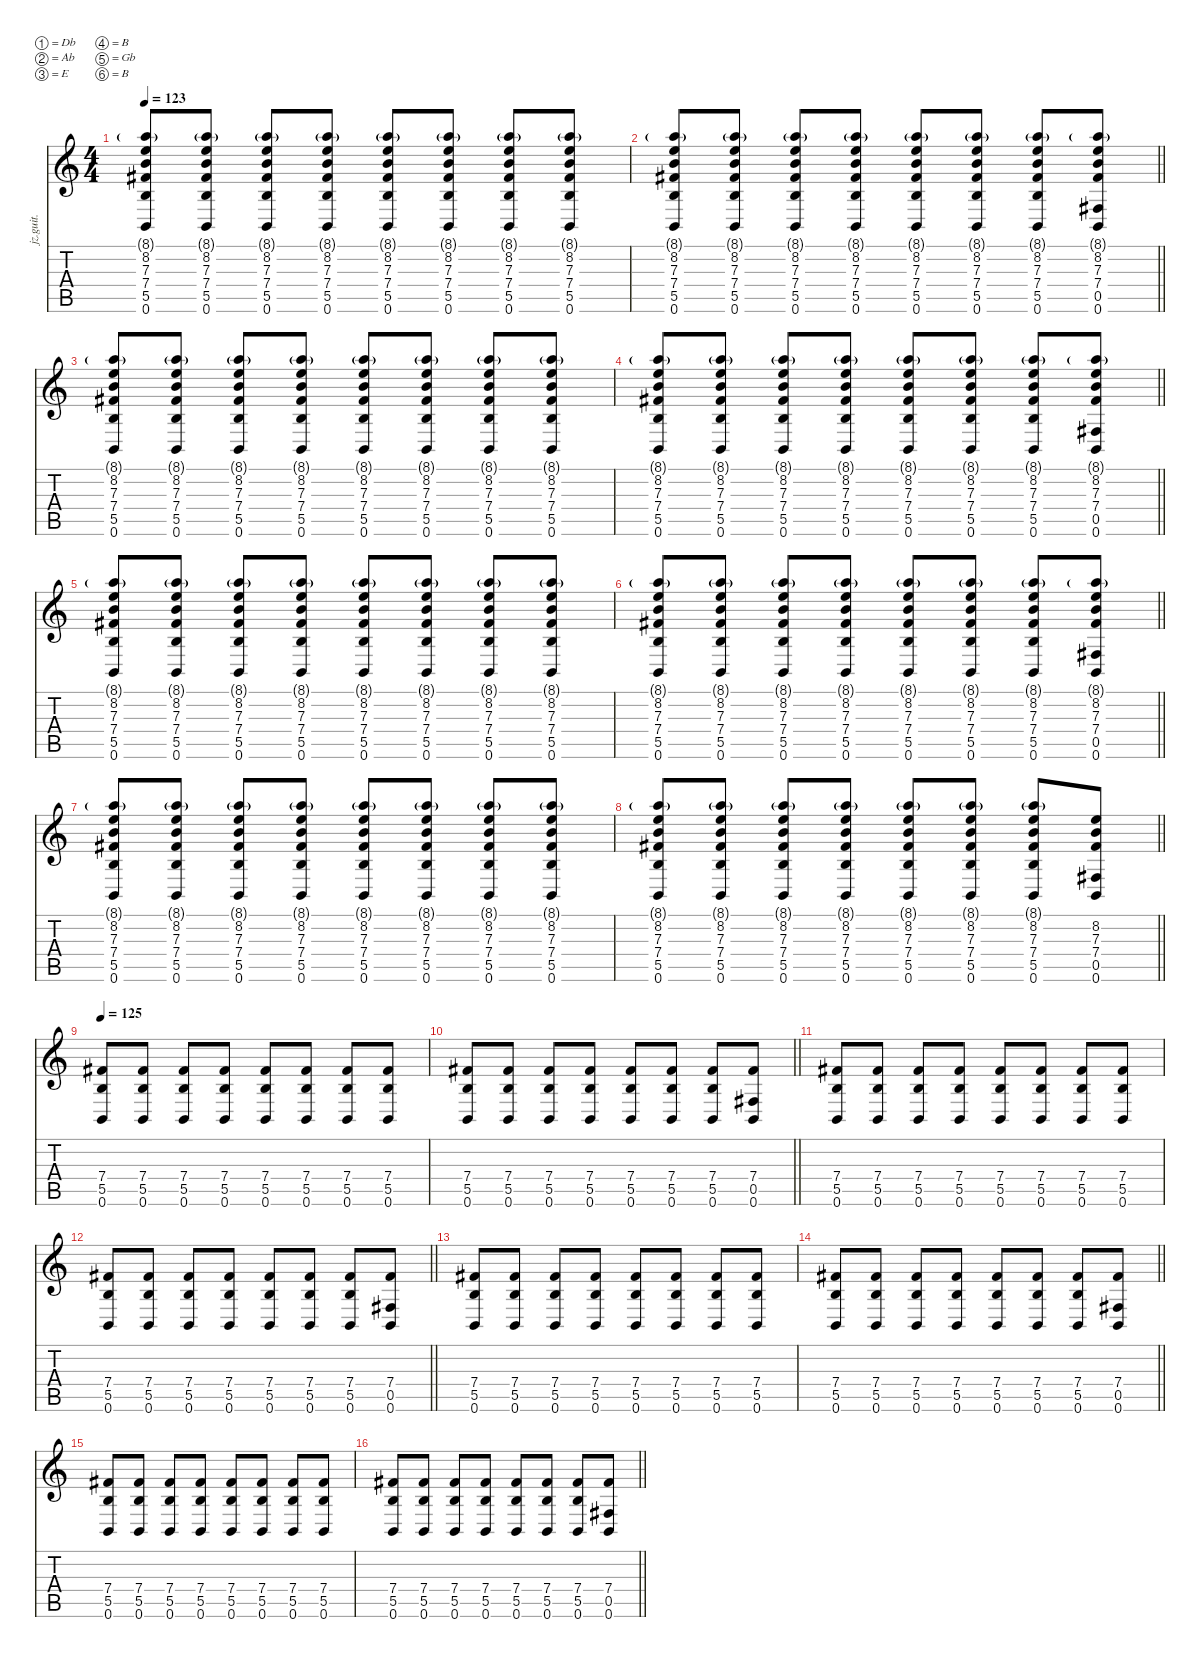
\defaultSystemsLayout 4
\hideDynamics
\bracketExtendMode nobrackets
\otherSystemsTrackNameOrientation horizontal
\track ("Guitar 2" "jz.guit.") {instrument electricguitarjazz}
\staff {score tabs}
\tuning (Db4 Ab3 E3 B2 Gb2 B1)
\ts (4 4)
\tempo 123
\clef g2
\ks c
(8.1{g} 8.2 7.3 7.4{acc #} 5.5 0.6).8{dy f beam Up} (8.1{g} 8.2 7.3 7.4{acc #} 5.5 0.6).8{beam Up} (8.1{g} 8.2 7.3 7.4{acc #} 5.5 0.6).8{beam Up} (8.1{g} 8.2 7.3 7.4{acc #} 5.5 0.6).8{beam Up} (8.1{g} 8.2 7.3 7.4{acc #} 5.5 0.6).8{beam Up} (8.1{g} 8.2 7.3 7.4{acc #} 5.5 0.6).8{beam Up} (8.1{g} 8.2 7.3 7.4{acc #} 5.5 0.6).8{beam Up} (8.1{g} 8.2 7.3 7.4{acc #} 5.5 0.6).8{beam Up} |
\barLineRight lightlight
(8.1{g} 8.2 7.3 7.4{acc #} 5.5 0.6).8{beam Up} (8.1{g} 8.2 7.3 7.4{acc #} 5.5 0.6).8{beam Up} (8.1{g} 8.2 7.3 7.4{acc #} 5.5 0.6).8{beam Up} (8.1{g} 8.2 7.3 7.4{acc #} 5.5 0.6).8{beam Up} (8.1{g} 8.2 7.3 7.4{acc #} 5.5 0.6).8{beam Up} (8.1{g} 8.2 7.3 7.4{acc #} 5.5 0.6).8{beam Up} (8.1{g} 8.2 7.3 7.4{acc #} 5.5 0.6).8{beam Up} (8.1{g} 8.2 7.3 7.4{acc #} 0.5{acc #} 0.6).8{beam Up} |
(8.1{g} 8.2 7.3 7.4{acc #} 5.5 0.6).8{beam Up} (8.1{g} 8.2 7.3 7.4{acc #} 5.5 0.6).8{beam Up} (8.1{g} 8.2 7.3 7.4{acc #} 5.5 0.6).8{beam Up} (8.1{g} 8.2 7.3 7.4{acc #} 5.5 0.6).8{beam Up} (8.1{g} 8.2 7.3 7.4{acc #} 5.5 0.6).8{beam Up} (8.1{g} 8.2 7.3 7.4{acc #} 5.5 0.6).8{beam Up} (8.1{g} 8.2 7.3 7.4{acc #} 5.5 0.6).8{beam Up} (8.1{g} 8.2 7.3 7.4{acc #} 5.5 0.6).8{beam Up} |
\barLineRight lightlight
(8.1{g} 8.2 7.3 7.4{acc #} 5.5 0.6).8{beam Up} (8.1{g} 8.2 7.3 7.4{acc #} 5.5 0.6).8{beam Up} (8.1{g} 8.2 7.3 7.4{acc #} 5.5 0.6).8{beam Up} (8.1{g} 8.2 7.3 7.4{acc #} 5.5 0.6).8{beam Up} (8.1{g} 8.2 7.3 7.4{acc #} 5.5 0.6).8{beam Up} (8.1{g} 8.2 7.3 7.4{acc #} 5.5 0.6).8{beam Up} (8.1{g} 8.2 7.3 7.4{acc #} 5.5 0.6).8{beam Up} (8.1{g} 8.2 7.3 7.4{acc #} 0.5{acc #} 0.6).8{beam Up} |
(8.1{g} 8.2 7.3 7.4{acc #} 5.5 0.6).8{beam Up} (8.1{g} 8.2 7.3 7.4{acc #} 5.5 0.6).8{beam Up} (8.1{g} 8.2 7.3 7.4{acc #} 5.5 0.6).8{beam Up} (8.1{g} 8.2 7.3 7.4{acc #} 5.5 0.6).8{beam Up} (8.1{g} 8.2 7.3 7.4{acc #} 5.5 0.6).8{beam Up} (8.1{g} 8.2 7.3 7.4{acc #} 5.5 0.6).8{beam Up} (8.1{g} 8.2 7.3 7.4{acc #} 5.5 0.6).8{beam Up} (8.1{g} 8.2 7.3 7.4{acc #} 5.5 0.6).8{beam Up} |
\barLineRight lightlight
(8.1{g} 8.2 7.3 7.4{acc #} 5.5 0.6).8{beam Up} (8.1{g} 8.2 7.3 7.4{acc #} 5.5 0.6).8{beam Up} (8.1{g} 8.2 7.3 7.4{acc #} 5.5 0.6).8{beam Up} (8.1{g} 8.2 7.3 7.4{acc #} 5.5 0.6).8{beam Up} (8.1{g} 8.2 7.3 7.4{acc #} 5.5 0.6).8{beam Up} (8.1{g} 8.2 7.3 7.4{acc #} 5.5 0.6).8{beam Up} (8.1{g} 8.2 7.3 7.4{acc #} 5.5 0.6).8{beam Up} (8.1{g} 8.2 7.3 7.4{acc #} 0.5{acc #} 0.6).8{beam Up} |
(8.1{g} 8.2 7.3 7.4{acc #} 5.5 0.6).8{beam Up} (8.1{g} 8.2 7.3 7.4{acc #} 5.5 0.6).8{beam Up} (8.1{g} 8.2 7.3 7.4{acc #} 5.5 0.6).8{beam Up} (8.1{g} 8.2 7.3 7.4{acc #} 5.5 0.6).8{beam Up} (8.1{g} 8.2 7.3 7.4{acc #} 5.5 0.6).8{beam Up} (8.1{g} 8.2 7.3 7.4{acc #} 5.5 0.6).8{beam Up} (8.1{g} 8.2 7.3 7.4{acc #} 5.5 0.6).8{beam Up} (8.1{g} 8.2 7.3 7.4{acc #} 5.5 0.6).8{beam Up} |
\barLineRight lightlight
(8.1{g} 8.2 7.3 7.4{acc #} 5.5 0.6).8{beam Up} (8.1{g} 8.2 7.3 7.4{acc #} 5.5 0.6).8{beam Up} (8.1{g} 8.2 7.3 7.4{acc #} 5.5 0.6).8{beam Up} (8.1{g} 8.2 7.3 7.4{acc #} 5.5 0.6).8{beam Up} (8.1{g} 8.2 7.3 7.4{acc #} 5.5 0.6).8{beam Up} (8.1{g} 8.2 7.3 7.4{acc #} 5.5 0.6).8{beam Up} (8.1{g} 8.2 7.3 7.4{acc #} 5.5 0.6).8{beam Up} (8.2 7.3 7.4{acc #} 0.5{acc #} 0.6).8{beam Up} |
\section ("" "")
\tempo 125
(7.4{acc #} 5.5 0.6).8{beam Up} (7.4{acc #} 5.5 0.6).8{beam Up} (7.4{acc #} 5.5 0.6).8{beam Up} (7.4{acc #} 5.5 0.6).8{beam Up} (7.4{acc #} 5.5 0.6).8{beam Up} (7.4{acc #} 5.5 0.6).8{beam Up} (7.4{acc #} 5.5 0.6).8{beam Up} (7.4{acc #} 5.5 0.6).8{beam Up} |
\barLineRight lightlight
(7.4{acc #} 5.5 0.6).8{beam Up} (7.4{acc #} 5.5 0.6).8{beam Up} (7.4{acc #} 5.5 0.6).8{beam Up} (7.4{acc #} 5.5 0.6).8{beam Up} (7.4{acc #} 5.5 0.6).8{beam Up} (7.4{acc #} 5.5 0.6).8{beam Up} (7.4{acc #} 5.5 0.6).8{beam Up} (7.4{acc #} 0.5{acc #} 0.6).8{beam Up} |
(7.4{acc #} 5.5 0.6).8{beam Up} (7.4{acc #} 5.5 0.6).8{beam Up} (7.4{acc #} 5.5 0.6).8{beam Up} (7.4{acc #} 5.5 0.6).8{beam Up} (7.4{acc #} 5.5 0.6).8{beam Up} (7.4{acc #} 5.5 0.6).8{beam Up} (7.4{acc #} 5.5 0.6).8{beam Up} (7.4{acc #} 5.5 0.6).8{beam Up} |
\barLineRight lightlight
(7.4{acc #} 5.5 0.6).8{beam Up} (7.4{acc #} 5.5 0.6).8{beam Up} (7.4{acc #} 5.5 0.6).8{beam Up} (7.4{acc #} 5.5 0.6).8{beam Up} (7.4{acc #} 5.5 0.6).8{beam Up} (7.4{acc #} 5.5 0.6).8{beam Up} (7.4{acc #} 5.5 0.6).8{beam Up} (7.4{acc #} 0.5{acc #} 0.6).8{beam Up} |
(7.4{acc #} 5.5 0.6).8{beam Up} (7.4{acc #} 5.5 0.6).8{beam Up} (7.4{acc #} 5.5 0.6).8{beam Up} (7.4{acc #} 5.5 0.6).8{beam Up} (7.4{acc #} 5.5 0.6).8{beam Up} (7.4{acc #} 5.5 0.6).8{beam Up} (7.4{acc #} 5.5 0.6).8{beam Up} (7.4{acc #} 5.5 0.6).8{beam Up} |
\barLineRight lightlight
(7.4{acc #} 5.5 0.6).8{beam Up} (7.4{acc #} 5.5 0.6).8{beam Up} (7.4{acc #} 5.5 0.6).8{beam Up} (7.4{acc #} 5.5 0.6).8{beam Up} (7.4{acc #} 5.5 0.6).8{beam Up} (7.4{acc #} 5.5 0.6).8{beam Up} (7.4{acc #} 5.5 0.6).8{beam Up} (7.4{acc #} 0.5{acc #} 0.6).8{beam Up} |
(7.4{acc #} 5.5 0.6).8{beam Up} (7.4{acc #} 5.5 0.6).8{beam Up} (7.4{acc #} 5.5 0.6).8{beam Up} (7.4{acc #} 5.5 0.6).8{beam Up} (7.4{acc #} 5.5 0.6).8{beam Up} (7.4{acc #} 5.5 0.6).8{beam Up} (7.4{acc #} 5.5 0.6).8{beam Up} (7.4{acc #} 5.5 0.6).8{beam Up} |
\barLineRight lightlight
(7.4{acc #} 5.5 0.6).8{beam Up} (7.4{acc #} 5.5 0.6).8{beam Up} (7.4{acc #} 5.5 0.6).8{beam Up} (7.4{acc #} 5.5 0.6).8{beam Up} (7.4{acc #} 5.5 0.6).8{beam Up} (7.4{acc #} 5.5 0.6).8{beam Up} (7.4{acc #} 5.5 0.6).8{beam Up} (7.4{acc #} 0.5{acc #} 0.6).8{beam Up}
